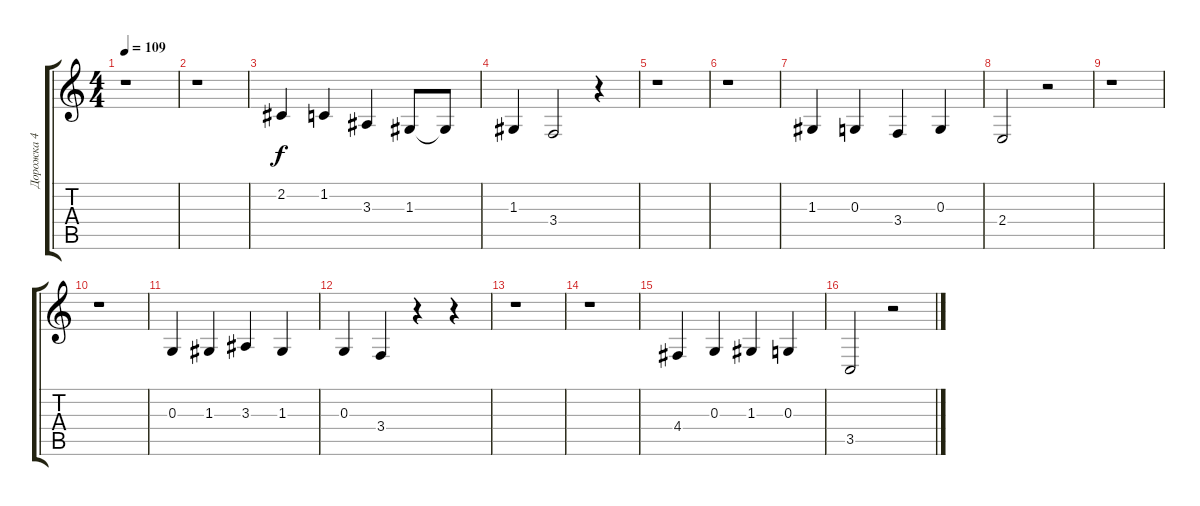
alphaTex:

\track ("Дорожка 4" "Дорожка 4") {instrument trombone}
\staff {score tabs}
\tuning (E4 B3 G3 D3 A2 E2) {hide}
\ts (4 4)
\tempo 109
\clef g2
\ks c
r.1{dy f} |
r.1 |
2.2.4 1.2.4 3.3.4 1.3.8 1.3{t}.8 |
1.3.4 3.4.2 r.4 |
r.1 |
r.1 |
1.3.4 0.3.4 3.4.4 0.3.4 |
2.4.2 r.2 |
r.1 |
r.1 |
0.3.4 1.3.4 3.3.4 1.3.4 |
0.3.4 3.4.4 r.4 r.4 |
r.1 |
r.1 |
4.4.4 0.3.4 1.3.4 0.3.4 |
3.5.2 r.2
